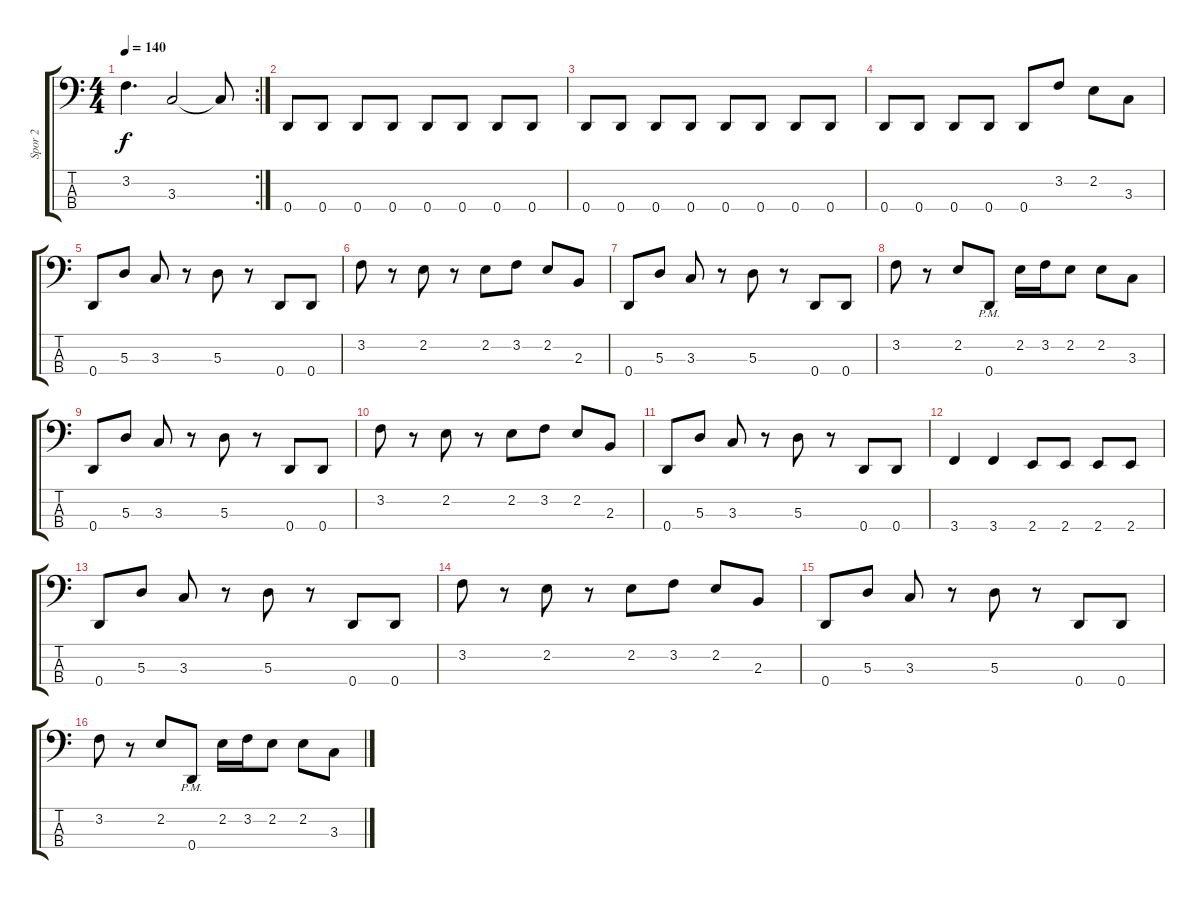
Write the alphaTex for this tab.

\track ("Spor 2" "Spor 2") {instrument electricbassfinger}
\staff {score tabs}
\tuning (G2 D2 A1 D1) {hide}
\rc 2
\ts (4 4)
\tempo 140
\clef f4
\ks c
3.2.4{d dy f} 3.3.2 3.3{t}.8 |
0.4.8 0.4.8 0.4.8 0.4.8 0.4.8 0.4.8 0.4.8 0.4.8 |
0.4.8 0.4.8 0.4.8 0.4.8 0.4.8 0.4.8 0.4.8 0.4.8 |
0.4.8 0.4.8 0.4.8 0.4.8 0.4.8 3.2.8 2.2.8 3.3.8 |
0.4.8 5.3.8 3.3.8 r.8 5.3.8 r.8 0.4.8 0.4.8 |
3.2.8 r.8 2.2.8 r.8 2.2.8 3.2.8 2.2.8 2.3.8 |
0.4.8 5.3.8 3.3.8 r.8 5.3.8 r.8 0.4.8 0.4.8 |
3.2.8 r.8 2.2.8 0.4{pm}.8 2.2.16 3.2.16 2.2.8 2.2.8 3.3.8 |
0.4.8 5.3.8 3.3.8 r.8 5.3.8 r.8 0.4.8 0.4.8 |
3.2.8 r.8 2.2.8 r.8 2.2.8 3.2.8 2.2.8 2.3.8 |
0.4.8 5.3.8 3.3.8 r.8 5.3.8 r.8 0.4.8 0.4.8 |
3.4.4 3.4.4 2.4.8 2.4.8 2.4.8 2.4.8 |
0.4.8 5.3.8 3.3.8 r.8 5.3.8 r.8 0.4.8 0.4.8 |
3.2.8 r.8 2.2.8 r.8 2.2.8 3.2.8 2.2.8 2.3.8 |
0.4.8 5.3.8 3.3.8 r.8 5.3.8 r.8 0.4.8 0.4.8 |
3.2.8 r.8 2.2.8 0.4{pm}.8 2.2.16 3.2.16 2.2.8 2.2.8 3.3.8
